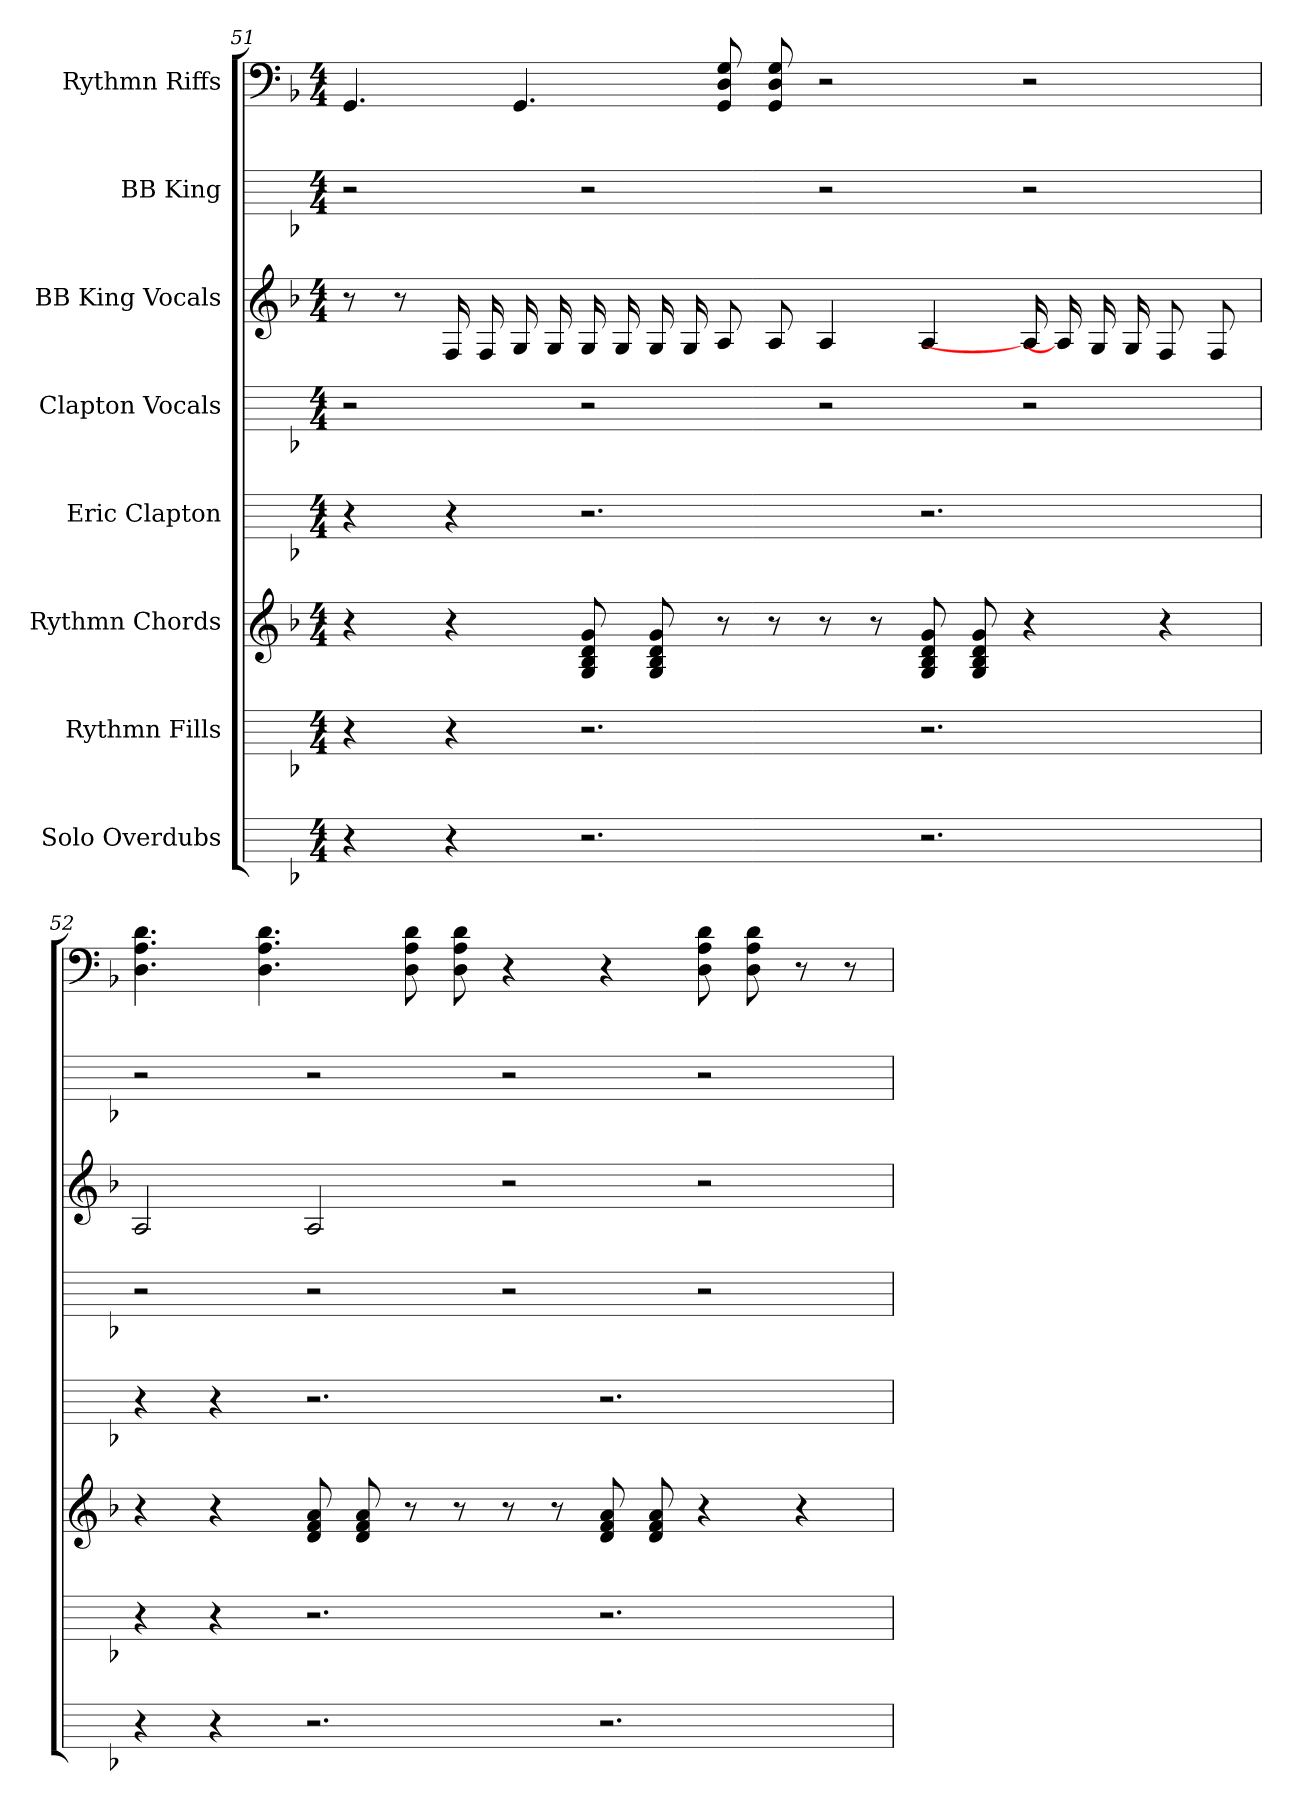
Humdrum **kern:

**kern	**kern	**kern	**kern	**kern	**kern	**kern	**kern
*part8	*part7	*part6	*part5	*part4	*part3	*part2	*part1
*staff8	*staff7	*staff6	*staff5	*staff4	*staff3	*staff2	*staff1
*I"Solo Overdubs	*I"Rythmn Fills	*I"Rythmn Chords	*I"Eric Clapton	*I"Clapton Vocals	*I"BB King Vocals	*I"BB King	*I"Rythmn Riffs
*	*	*	*	*	*	*	*
*k[b-]	*k[b-]	*k[b-]	*k[b-]	*k[b-]	*k[b-]	*k[b-]	*k[b-]
*M4/4	*M4/4	*M4/4	*M4/4	*M4/4	*M4/4	*M4/4	*M4/4
=51	=51	=51	=51	=51	=51	=51	=51
4r	4r	4r	4r	2r	8r	2r	4.GG
.	.	.	.	.	8r	.	.
4r	4r	4r	4r	.	16F	.	.
.	.	.	.	.	16F	.	.
.	.	.	.	.	16G	.	4.GG
.	.	.	.	.	16G	.	.
2.r	2.r	8g 8d 8B- 8G	2.r	2r	16G	2r	.
.	.	.	.	.	16G	.	.
.	.	8g 8d 8B- 8G	.	.	16G	.	.
.	.	.	.	.	16G	.	.
.	.	8r	.	.	8A	.	8G 8D 8GG
.	.	8r	.	.	8A	.	8G 8D 8GG
.	.	8r	.	2r	4A	2r	2r
.	.	8r	.	.	.	.	.
2.r	2.r	8g 8d 8B- 8G	2.r	.	4A	.	.
.	.	8g 8d 8B- 8G	.	.	.	.	.
.	.	4r	.	2r	16A]	2r	2r
.	.	.	.	.	16A]	.	.
.	.	.	.	.	16G	.	.
.	.	.	.	.	16G	.	.
.	.	4r	.	.	8F	.	.
.	.	.	.	.	8F	.	.
=52	=52	=52	=52	=52	=52	=52	=52
4r	4r	4r	4r	2r	2A	2r	4.d 4.A 4.D
4r	4r	4r	4r	.	.	.	.
.	.	.	.	.	.	.	4.d 4.A 4.D
2.r	2.r	8a 8f 8d	2.r	2r	2A	2r	.
.	.	8a 8f 8d	.	.	.	.	.
.	.	8r	.	.	.	.	8d 8A 8D
.	.	8r	.	.	.	.	8d 8A 8D
.	.	8r	.	2r	2r	2r	4r
.	.	8r	.	.	.	.	.
2.r	2.r	8a 8f 8d	2.r	.	.	.	4r
.	.	8a 8f 8d	.	.	.	.	.
.	.	4r	.	2r	2r	2r	8d 8A 8D
.	.	.	.	.	.	.	8d 8A 8D
.	.	4r	.	.	.	.	8r
.	.	.	.	.	.	.	8r
=	=	=	=	=	=	=	=
*-	*-	*-	*-	*-	*-	*-	*-
